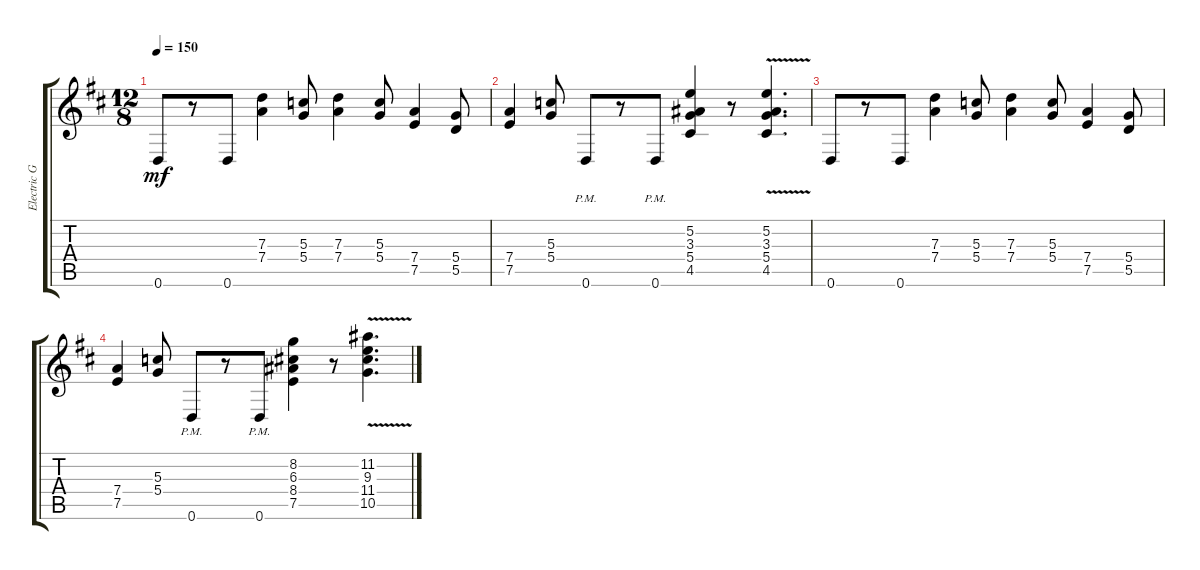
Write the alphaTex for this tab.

\track ("Electric Guitar" "Electric G") {instrument electricguitarclean}
\staff {score tabs}
\tuning (E4 B3 G3 D3 A2 D2) {hide}
\ts (12 8)
\tempo 150
\clef g2
\ks d
0.6.8{dy mf instrument electricguitarclean} r.8 0.6.8 (7.3 7.4).4 (5.3 5.4).8 (7.3 7.4).4 (5.3 5.4).8 (7.4 7.5).4 (5.4 5.5).8 |
(7.4 7.5).4 (5.3 5.4).8 0.6{pm}.8 r.8 0.6{pm}.8 (5.2 3.3 5.4 4.5).4 r.8 (5.2{v} 3.3{v} 5.4{v} 4.5{v}).4{d} |
0.6.8 r.8 0.6.8 (7.3 7.4).4 (5.3 5.4).8 (7.3 7.4).4 (5.3 5.4).8 (7.4 7.5).4 (5.4 5.5).8 |
(7.4 7.5).4 (5.3 5.4).8 0.6{pm}.8 r.8 0.6{pm}.8 (8.2 6.3 8.4 7.5).4 r.8 (11.2{v} 9.3{v} 11.4{v} 10.5{v}).4{d}
